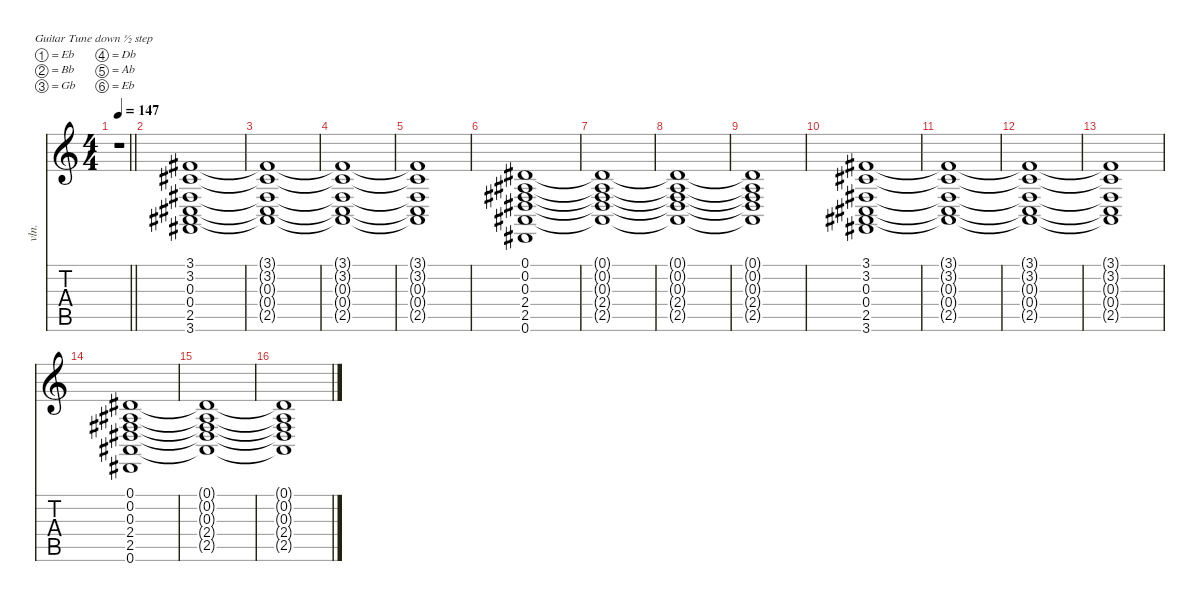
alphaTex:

\defaultSystemsLayout 4
\hideDynamics
\bracketExtendMode nobrackets
\otherSystemsTrackNameOrientation horizontal
\track ("Keyboards" "vln.") {instrument synthstrings2}
\staff {score tabs}
\tuning (Eb4 Bb3 Gb3 Db3 Ab2 Eb2)
\ts (4 4)
\ac
\tempo 147
\clef g2
\barLineRight lightlight
\ks c
r.1{dy f instrument synthstrings2 beam Down} |
(3.1{acc #} 3.2{acc #} 0.3{acc #} 0.4{acc #} 2.5{acc #} 3.6{acc #}).1{beam Up} |
(3.1{t acc #} 3.2{t acc #} 0.3{t acc #} 0.4{t acc #} 2.5{t acc #}).1{beam Up} |
(3.1{t acc #} 3.2{t acc #} 0.3{t acc #} 0.4{t acc #} 2.5{t acc #}).1{beam Up} |
(3.1{t acc #} 3.2{t acc #} 0.3{t acc #} 0.4{t acc #} 2.5{t acc #}).1{beam Up} |
(0.1{acc #} 0.2{acc #} 0.3{acc #} 2.4{acc #} 2.5{acc #} 0.6{acc #}).1{beam Up} |
(0.1{t acc #} 0.2{t acc #} 0.3{t acc #} 2.4{t acc #} 2.5{t acc #}).1{beam Up} |
(0.1{t acc #} 0.2{t acc #} 0.3{t acc #} 2.4{t acc #} 2.5{t acc #}).1{beam Up} |
(0.1{t acc #} 0.2{t acc #} 0.3{t acc #} 2.4{t acc #} 2.5{t acc #}).1{beam Up} |
(3.1{acc #} 3.2{acc #} 0.3{acc #} 0.4{acc #} 2.5{acc #} 3.6{acc #}).1{beam Up} |
(3.1{t acc #} 3.2{t acc #} 0.3{t acc #} 0.4{t acc #} 2.5{t acc #}).1{beam Up} |
(3.1{t acc #} 3.2{t acc #} 0.3{t acc #} 0.4{t acc #} 2.5{t acc #}).1{beam Up} |
(3.1{t acc #} 3.2{t acc #} 0.3{t acc #} 0.4{t acc #} 2.5{t acc #}).1{beam Up} |
(0.1{acc #} 0.2{acc #} 0.3{acc #} 2.4{acc #} 2.5{acc #} 0.6{acc #}).1{beam Up} |
(0.1{t acc #} 0.2{t acc #} 0.3{t acc #} 2.4{t acc #} 2.5{t acc #}).1{beam Up} |
(0.1{t acc #} 0.2{t acc #} 0.3{t acc #} 2.4{t acc #} 2.5{t acc #}).1{beam Up}
